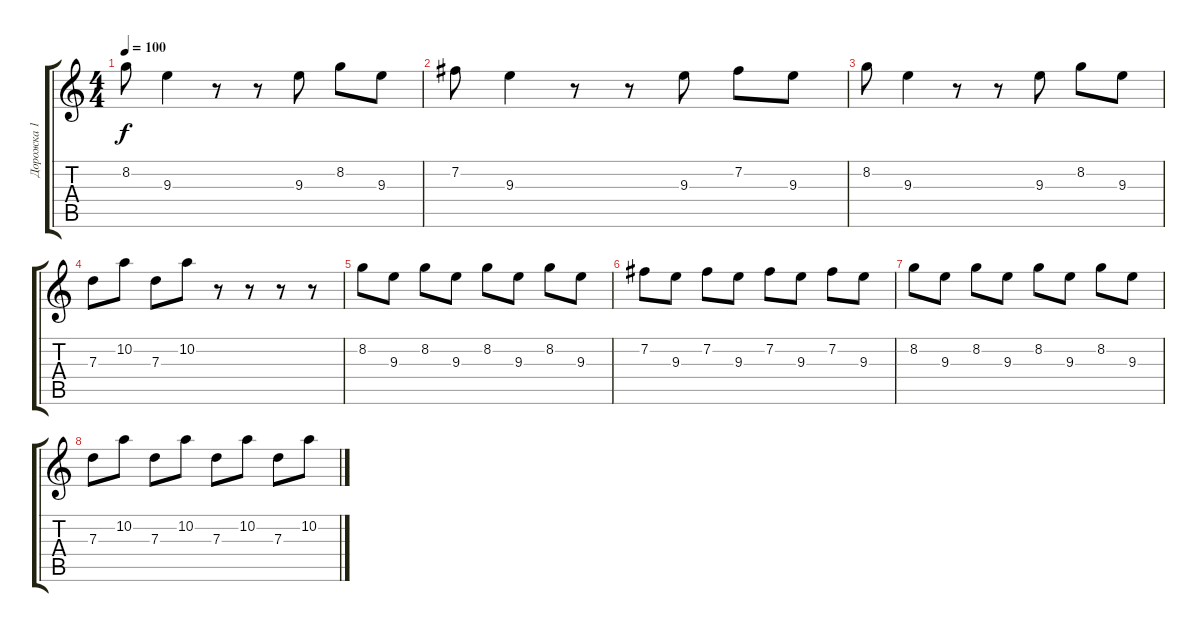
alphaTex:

\track ("Дорожка 1" "Дорожка 1") {instrument acousticguitarsteel}
\staff {score tabs}
\tuning (E4 B3 G3 D3 A2 E2) {hide}
\ts (4 4)
\tempo 100
\clef g2
\ks c
8.2.8{dy f} 9.3.4 r.8 r.8 9.3.8 8.2.8 9.3.8 |
7.2.8 9.3.4 r.8 r.8 9.3.8 7.2.8 9.3.8 |
8.2.8 9.3.4 r.8 r.8 9.3.8 8.2.8 9.3.8 |
7.3.8 10.2.8 7.3.8 10.2.8 r.8 r.8 r.8 r.8 |
8.2.8 9.3.8 8.2.8 9.3.8 8.2.8 9.3.8 8.2.8 9.3.8 |
7.2.8 9.3.8 7.2.8 9.3.8 7.2.8 9.3.8 7.2.8 9.3.8 |
8.2.8 9.3.8 8.2.8 9.3.8 8.2.8 9.3.8 8.2.8 9.3.8 |
7.3.8 10.2.8 7.3.8 10.2.8 7.3.8 10.2.8 7.3.8 10.2.8
